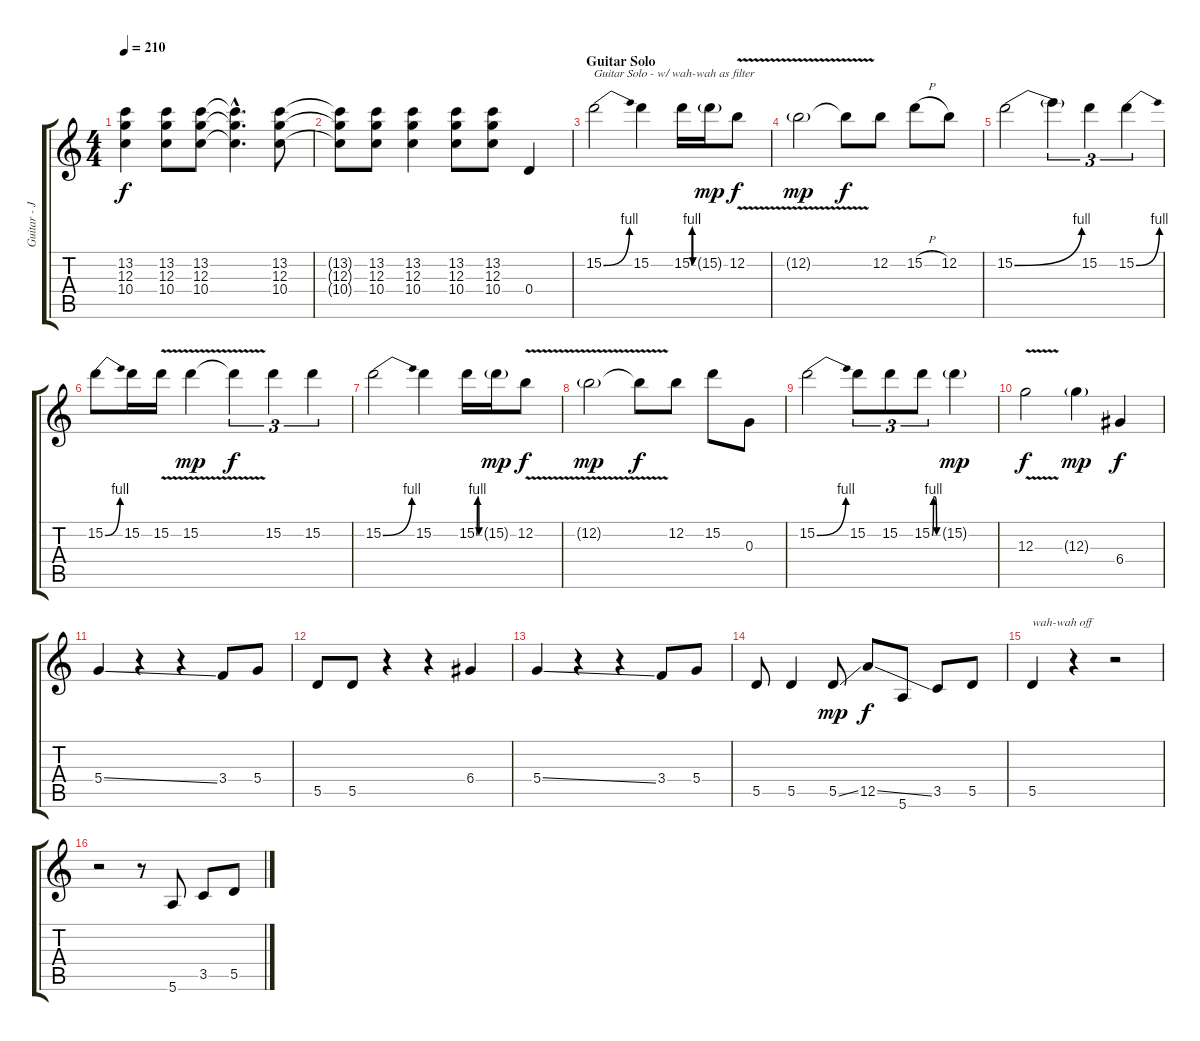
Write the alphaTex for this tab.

\track ("Guitar - John Frusciante" "Guitar - J") {instrument distortionguitar}
\staff {score tabs}
\tuning (E4 B3 G3 D3 A2 E2) {hide}
\ts (4 4)
\tempo 210
\clef g2
\ks c
(13.2 12.3 10.4).4{dy f} (13.2 12.3 10.4).8 (13.2 12.3 10.4).8 (13.2{hac t} 12.3{hac t} 10.4{hac t}).4{d} (13.2 12.3 10.4).8 |
(13.2{t} 12.3{t} 10.4{t}).8 (13.2 12.3 10.4).8 (13.2 12.3 10.4).4 (13.2 12.3 10.4).8 (13.2 12.3 10.4).8 0.4.4 |
\section ("" "Guitar Solo")
15.2{be (bend 0 0 60 4)}.2{txt "Guitar Solo - w/ wah-wah as filter"} 15.2.4 15.2{be (custom 0 0 15 4 30 4 45 0 60 0)}.16 15.2{g}.16{dy mp} 12.2{v}.8{dy f} |
12.2{v g}.2{dy mp} 12.2{v t}.8{dy f} 12.2.8 15.2{h}.8 12.2.8 |
15.2{be (bend 0 0 60 4)}.2 15.2{t}.4{tu (3 2)} 15.2.4{tu (3 2)} 15.2{be (bend 0 0 60 4)}.4{tu (3 2)} |
15.2{be (bend 0 0 60 4)}.8 15.2.16 15.2{v}.16 15.2{v}.4{dy mp} 15.2{t}.4{tu (3 2) dy f} 15.2.4{tu (3 2)} 15.2.4{tu (3 2)} |
15.2{be (bend 0 0 60 4)}.2 15.2.4 15.2{be (custom 0 0 15 4 30 4 45 0 60 0)}.16 15.2{g}.16{dy mp} 12.2{v}.8{dy f} |
12.2{v g}.2{dy mp} 12.2{t}.8{dy f} 12.2.8 15.2.8 0.3.8 |
15.2{be (bend 0 0 60 4)}.2 15.2.8{tu (3 2)} 15.2.8{tu (3 2)} 15.2{be (custom 0 0 15 4 30 4 45 0 60 0)}.8{tu (3 2)} 15.2{g}.4{dy mp} |
12.3{v}.2{dy f} 12.3{g}.4{dy mp} 6.4.4{dy f} |
5.4{ss}.4 r.4 r.4 3.4.8 5.4.8 |
5.5.8 5.5.8 r.4 r.4 6.4.4 |
5.4{ss}.4 r.4 r.4 3.4.8 5.4.8 |
5.5.8 5.5.4 5.5{ss}.8{dy mp} 12.5{ss}.8{dy f} 5.6.8 3.5.8 5.5.8 |
5.5.4{txt "wah-wah off"} r.4 r.2 |
r.2 r.8 5.6.8 3.5.8 5.5.8
